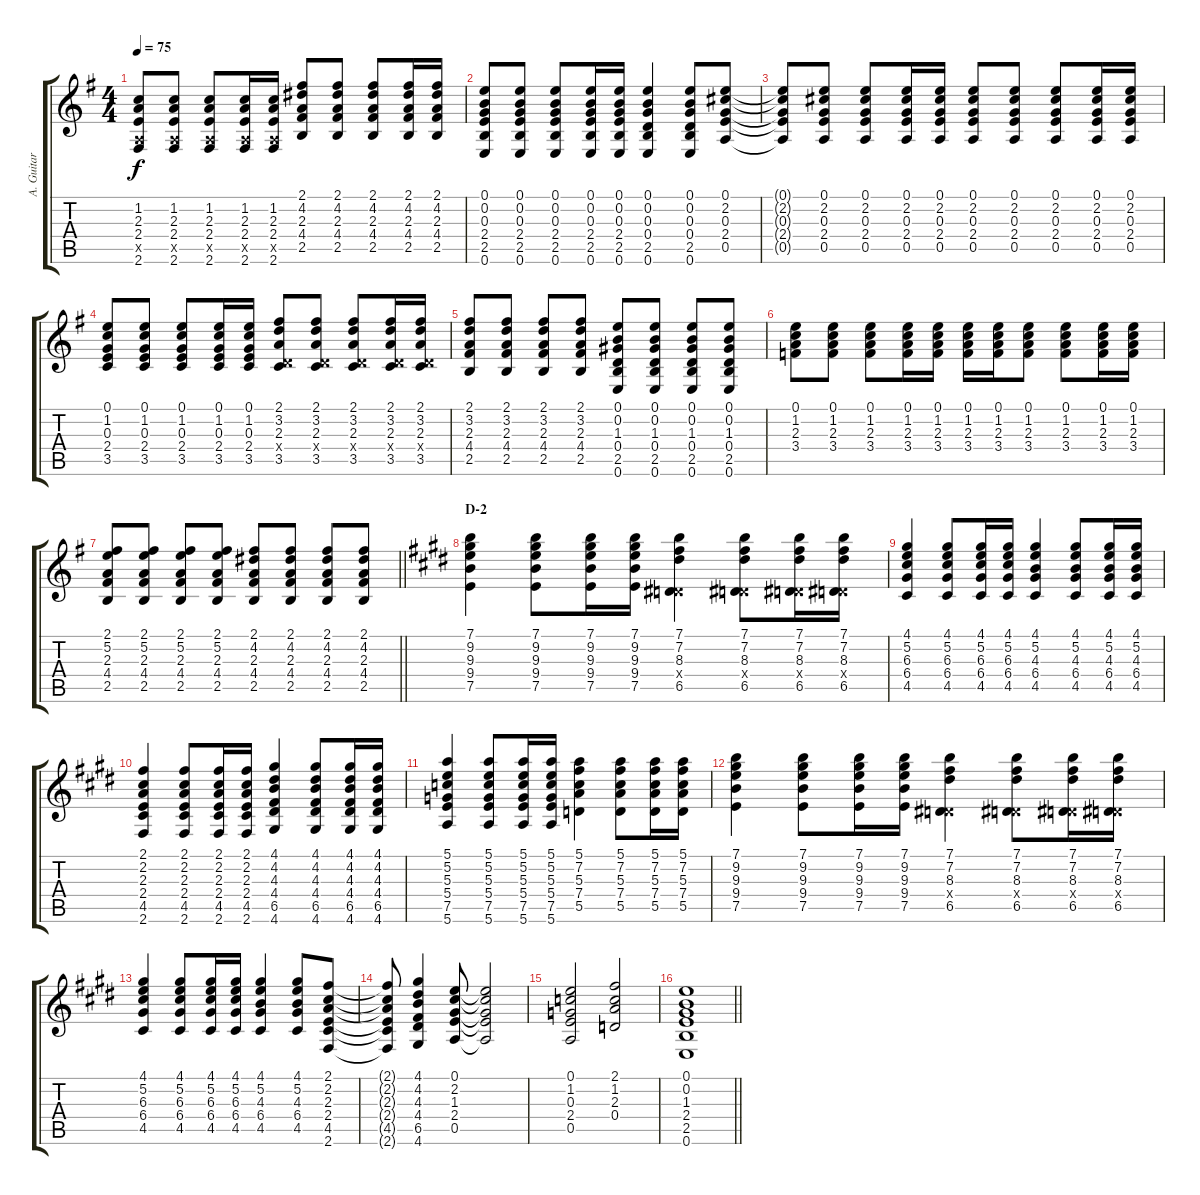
\track ("A. Guitar" "A. Guitar") {instrument acousticguitarsteel}
\staff {score tabs}
\tuning (E4 B3 G3 D3 A2 E2) {hide}
\ts (4 4)
\tempo 75
\clef g2
\ks g
(1.2 2.3 2.4 0.5{x} 2.6).8{dy f} (1.2 2.3 2.4 0.5{x} 2.6).8 (1.2 2.3 2.4 0.5{x} 2.6).8 (1.2 2.3 2.4 0.5{x} 2.6).16 (1.2 2.3 2.4 0.5{x} 2.6).16 (2.1 4.2 2.3 4.4 2.5).8 (2.1 4.2 2.3 4.4 2.5).8 (2.1 4.2 2.3 4.4 2.5).8 (2.1 4.2 2.3 4.4 2.5).16 (2.1 4.2 2.3 4.4 2.5).16 |
(0.1 0.2 0.3 2.4 2.5 0.6).8 (0.1 0.2 0.3 2.4 2.5 0.6).8 (0.1 0.2 0.3 2.4 2.5 0.6).8 (0.1 0.2 0.3 2.4 2.5 0.6).16 (0.1 0.2 0.3 2.4 2.5 0.6).16 (0.1 0.2 0.3 0.4 2.5 0.6).4 (0.1 0.2 0.3 0.4 2.5 0.6).8 (0.1 2.2 0.3 2.4 0.5).8 |
(0.1{t} 2.2{t} 0.3{t} 2.4{t} 0.5{t}).8 (0.1 2.2 0.3 2.4 0.5).8 (0.1 2.2 0.3 2.4 0.5).8 (0.1 2.2 0.3 2.4 0.5).16 (0.1 2.2 0.3 2.4 0.5).16 (0.1 2.2 0.3 2.4 0.5).8 (0.1 2.2 0.3 2.4 0.5).8 (0.1 2.2 0.3 2.4 0.5).8 (0.1 2.2 0.3 2.4 0.5).16 (0.1 2.2 0.3 2.4 0.5).16 |
(0.1 1.2 0.3 2.4 3.5).8 (0.1 1.2 0.3 2.4 3.5).8 (0.1 1.2 0.3 2.4 3.5).8 (0.1 1.2 0.3 2.4 3.5).16 (0.1 1.2 0.3 2.4 3.5).16 (2.1 3.2 2.3 0.4{x} 3.5).8 (2.1 3.2 2.3 0.4{x} 3.5).8 (2.1 3.2 2.3 0.4{x} 3.5).8 (2.1 3.2 2.3 0.4{x} 3.5).16 (2.1 3.2 2.3 0.4{x} 3.5).16 |
(2.1 3.2 2.3 4.4 2.5).8 (2.1 3.2 2.3 4.4 2.5).8 (2.1 3.2 2.3 4.4 2.5).8 (2.1 3.2 2.3 4.4 2.5).8 (0.1 0.2 1.3 0.4 2.5 0.6).8 (0.1 0.2 1.3 0.4 2.5 0.6).8 (0.1 0.2 1.3 0.4 2.5 0.6).8 (0.1 0.2 1.3 0.4 2.5 0.6).8 |
(0.1 1.2 2.3 3.4).8 (0.1 1.2 2.3 3.4).8 (0.1 1.2 2.3 3.4).8 (0.1 1.2 2.3 3.4).16 (0.1 1.2 2.3 3.4).16 (0.1 1.2 2.3 3.4).16 (0.1 1.2 2.3 3.4).16 (0.1 1.2 2.3 3.4).8 (0.1 1.2 2.3 3.4).8 (0.1 1.2 2.3 3.4).16 (0.1 1.2 2.3 3.4).16 |
\barLineRight lightlight
(2.1 5.2 2.3 4.4 2.5).8 (2.1 5.2 2.3 4.4 2.5).8 (2.1 5.2 2.3 4.4 2.5).8 (2.1 5.2 2.3 4.4 2.5).8 (2.1 4.2 2.3 4.4 2.5).8 (2.1 4.2 2.3 4.4 2.5).8 (2.1 4.2 2.3 4.4 2.5).8 (2.1 4.2 2.3 4.4 2.5).8 |
\section ("" "D-2")
\ks e
(7.1 9.2 9.3 9.4 7.5).4 (7.1 9.2 9.3 9.4 7.5).8 (7.1 9.2 9.3 9.4 7.5).16 (7.1 9.2 9.3 9.4 7.5).16 (7.1 7.2 8.3 0.4{x} 6.5).4 (7.1 7.2 8.3 0.4{x} 6.5).8 (7.1 7.2 8.3 0.4{x} 6.5).16 (7.1 7.2 8.3 0.4{x} 6.5).16 |
(4.1 5.2 6.3 6.4 4.5).4 (4.1 5.2 6.3 6.4 4.5).8 (4.1 5.2 6.3 6.4 4.5).16 (4.1 5.2 6.3 6.4 4.5).16 (4.1 5.2 4.3 6.4 4.5).4 (4.1 5.2 4.3 6.4 4.5).8 (4.1 5.2 4.3 6.4 4.5).16 (4.1 5.2 4.3 6.4 4.5).16 |
(2.1 2.2 2.3 2.4 4.5 2.6).4 (2.1 2.2 2.3 2.4 4.5 2.6).8 (2.1 2.2 2.3 2.4 4.5 2.6).16 (2.1 2.2 2.3 2.4 4.5 2.6).16 (4.1 4.2 4.3 4.4 6.5 4.6).4 (4.1 4.2 4.3 4.4 6.5 4.6).8 (4.1 4.2 4.3 4.4 6.5 4.6).16 (4.1 4.2 4.3 4.4 6.5 4.6).16 |
(5.1 5.2 5.3 5.4 7.5 5.6).4 (5.1 5.2 5.3 5.4 7.5 5.6).8 (5.1 5.2 5.3 5.4 7.5 5.6).16 (5.1 5.2 5.3 5.4 7.5 5.6).16 (5.1 7.2 5.3 7.4 5.5).4 (5.1 7.2 5.3 7.4 5.5).8 (5.1 7.2 5.3 7.4 5.5).16 (5.1 7.2 5.3 7.4 5.5).16 |
(7.1 9.2 9.3 9.4 7.5).4 (7.1 9.2 9.3 9.4 7.5).8 (7.1 9.2 9.3 9.4 7.5).16 (7.1 9.2 9.3 9.4 7.5).16 (7.1 7.2 8.3 0.4{x} 6.5).4 (7.1 7.2 8.3 0.4{x} 6.5).8 (7.1 7.2 8.3 0.4{x} 6.5).16 (7.1 7.2 8.3 0.4{x} 6.5).16 |
(4.1 5.2 6.3 6.4 4.5).4 (4.1 5.2 6.3 6.4 4.5).8 (4.1 5.2 6.3 6.4 4.5).16 (4.1 5.2 6.3 6.4 4.5).16 (4.1 5.2 4.3 6.4 4.5).4 (4.1 5.2 4.3 6.4 4.5).8 (2.1 2.2 2.3 2.4 4.5 2.6).8 |
(2.1{t} 2.2{t} 2.3{t} 2.4{t} 4.5{t} 2.6{t}).8 (4.1 4.2 4.3 4.4 6.5 4.6).4 (0.1 2.2 1.3 2.4 0.5).8 (0.1{t} 2.2{t} 1.3{t} 2.4{t} 0.5{t}).2 |
(0.1 1.2 0.3 2.4 0.5).2 (2.1 1.2 2.3 0.4).2 |
\barLineRight lightlight
(0.1 0.2 1.3 2.4 2.5 0.6).1
